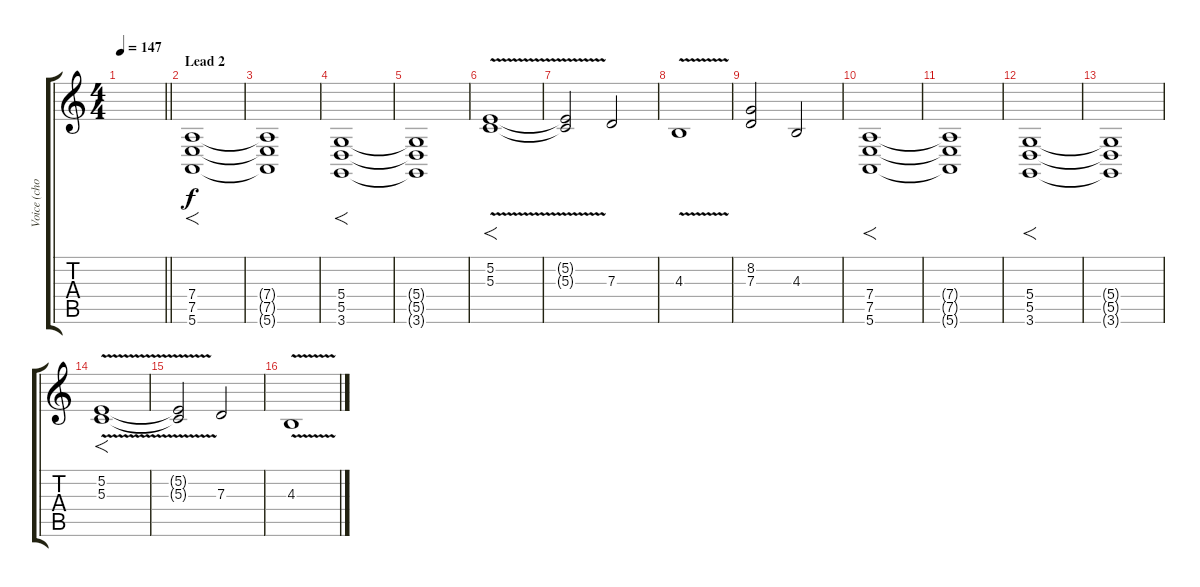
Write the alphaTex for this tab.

\track ("Voice (chorus + choir)" "Voice (cho") {instrument oboe}
\staff {score tabs}
\tuning (E4 B3 G3 D3 A2 E2) {hide}
\ts (4 4)
\tempo 147
\clef g2
\barLineRight lightlight
\ks c
|
\section ("" "Lead 2")
(7.4 7.5 5.6).1{f instrument choiraahs} |
(7.4{t} 7.5{t} 5.6{t}).1 |
(5.4 5.5 3.6).1{f} |
(5.4{t} 5.5{t} 3.6{t}).1 |
(5.2 5.3{v}).1{f} |
(5.2{t} 5.3{t}).2 7.3.2 |
4.3{v}.1 |
(8.2 7.3).2 4.3.2 |
(7.4 7.5 5.6).1{f} |
(7.4{t} 7.5{t} 5.6{t}).1 |
(5.4 5.5 3.6).1{f} |
(5.4{t} 5.5{t} 3.6{t}).1 |
(5.2 5.3{v}).1{f} |
(5.2{t} 5.3{t}).2 7.3.2 |
4.3{v}.1
